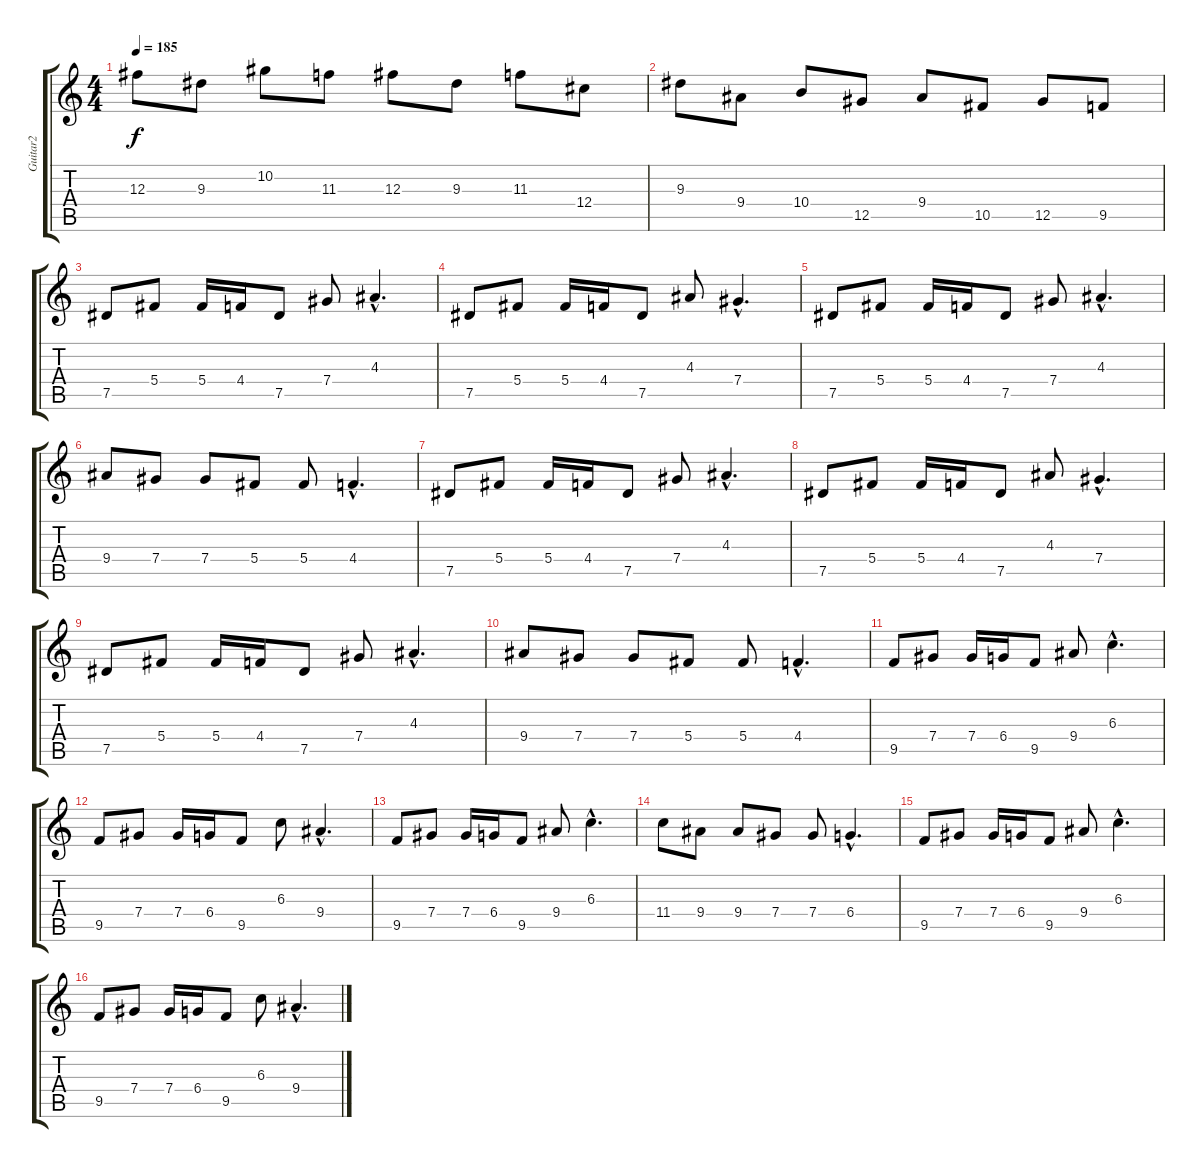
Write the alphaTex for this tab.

\track ("Guitar2" "Guitar2") {instrument distortionguitar}
\staff {score tabs}
\tuning (Eb4 Bb3 Gb3 Db3 Ab2 Eb2) {hide}
\ts (4 4)
\tempo 185
\clef g2
\ks c
12.3.8{dy f} 9.3.8 10.2.8 11.3.8 12.3.8 9.3.8 11.3.8 12.4.8 |
9.3.8 9.4.8 10.4.8 12.5.8 9.4.8 10.5.8 12.5.8 9.5.8 |
7.5.8 5.4.8 5.4.16 4.4.16 7.5.8 7.4.8 4.3{hac}.4{d} |
7.5.8 5.4.8 5.4.16 4.4.16 7.5.8 4.3.8 7.4{hac}.4{d} |
7.5.8 5.4.8 5.4.16 4.4.16 7.5.8 7.4.8 4.3{hac}.4{d} |
9.4.8 7.4.8 7.4.8 5.4.8 5.4.8 4.4{hac}.4{d} |
7.5.8 5.4.8 5.4.16 4.4.16 7.5.8 7.4.8 4.3{hac}.4{d} |
7.5.8 5.4.8 5.4.16 4.4.16 7.5.8 4.3.8 7.4{hac}.4{d} |
7.5.8 5.4.8 5.4.16 4.4.16 7.5.8 7.4.8 4.3{hac}.4{d} |
9.4.8 7.4.8 7.4.8 5.4.8 5.4.8 4.4{hac}.4{d} |
9.5.8 7.4.8 7.4.16 6.4.16 9.5.8 9.4.8 6.3{hac}.4{d} |
9.5.8 7.4.8 7.4.16 6.4.16 9.5.8 6.3.8 9.4{hac}.4{d} |
9.5.8 7.4.8 7.4.16 6.4.16 9.5.8 9.4.8 6.3{hac}.4{d} |
11.4.8 9.4.8 9.4.8 7.4.8 7.4.8 6.4{hac}.4{d} |
9.5.8 7.4.8 7.4.16 6.4.16 9.5.8 9.4.8 6.3{hac}.4{d} |
9.5.8 7.4.8 7.4.16 6.4.16 9.5.8 6.3.8 9.4{hac}.4{d}
